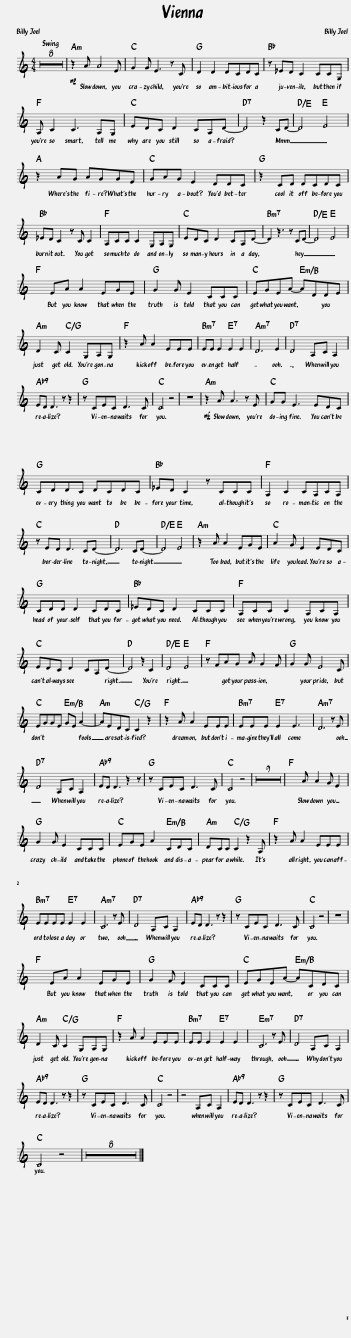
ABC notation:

X:1
L:1/8
M:4/4
I:linebreak $
K:C
V:1 treble
V:1
 z8 | z8 | z8 | z8 | z8 | %5
 z8 | z8 | z8 |!mp! z2 A A4 E | G2 G E3 z C | %10
 D2 D2 DCDC | z _ED C2 CCG, |$ A, C2 C3 A,G, | EDC D2 CA,D- | D4 z2 CD- | %15
 D4 E4 |$ z2 AG AGGE | GAG E2 DDC | z2 CD DCDC |$ _ED C2 z C C2 | %20
 A,CC C2 G,A,G, | EDC D2 CA,D- | D2 z3 z CD- | D4 E4 |$ x EA A2 EGE | %25
 G2 G E2 CCC | EGEA- ADDE |$ D2 C C2 G,A,G, | z2 A A2 EEE | EE E2 E2 E2 | %30
 D6 E2 | D4 A,C A,2 |$ ED D3 z z2 | z CEC D3 C | C4 z4 | %35
 z8 |!mf! z2 A A3 z E | GG E3 EDC |$ CDDC DCDC | _ED C2 z CCC | %40
 A,2 C2 CA,CA, |$ z ED D3 CD- | D6 CD- | D4 E4 | z2 A A2 EGE | %45
 A2 G E2 EDC |$ CDD D2 CDC | _EDC D2 CCC | A,CC C2 A,CA, |$ EDC D2 CA,D- | %50
 D4 z2 C2 | D4 E4 | z FAG A G2 F | G2 G E4 C |$ EGGE GE A2- | %55
 AEDC C2 z2 | z2 A A2 EEE | EEE E2 E3 | D6 z E |$ D4 A,C A,2 | %60
 ED D3 z2 z | z CEC D3 C | C4 z4 | z8 | z8 | %65
 z8 | z8 | z8 | z8 | z8 | %70
 z8 | z8 | x2 A A2 G E2 |$ G2 G E2 CCC | EGE A2 CDC | %75
 DCC C2 z2 A, | z2 A A2 EEE |$ EEEE E2 E2 | C6 z E | D4 A,C A,2 | %80
 ED D3 z z2 | z CEC D3 C | C4 z4 | z8 |$ x EA A2 EGE | %85
 G2 F E2 CCC | EGEA- ACDC |$ D2 C C2 G,A,G, | z2 A A2 EEE | EE E2 E2 E2 | %90
 C6 z E | D4 A,C A,2 |$ ED D3 z z2 | z CEC D3 C | C4 z4 | %95
 z4 A,C A,2 | ED D3 z z2 | z CEC D3 C |$ C4 z4 | z8 | %100
 z8 | z8 | z8 | z8 | z8 | %105
 z8 | z8 |] %107
